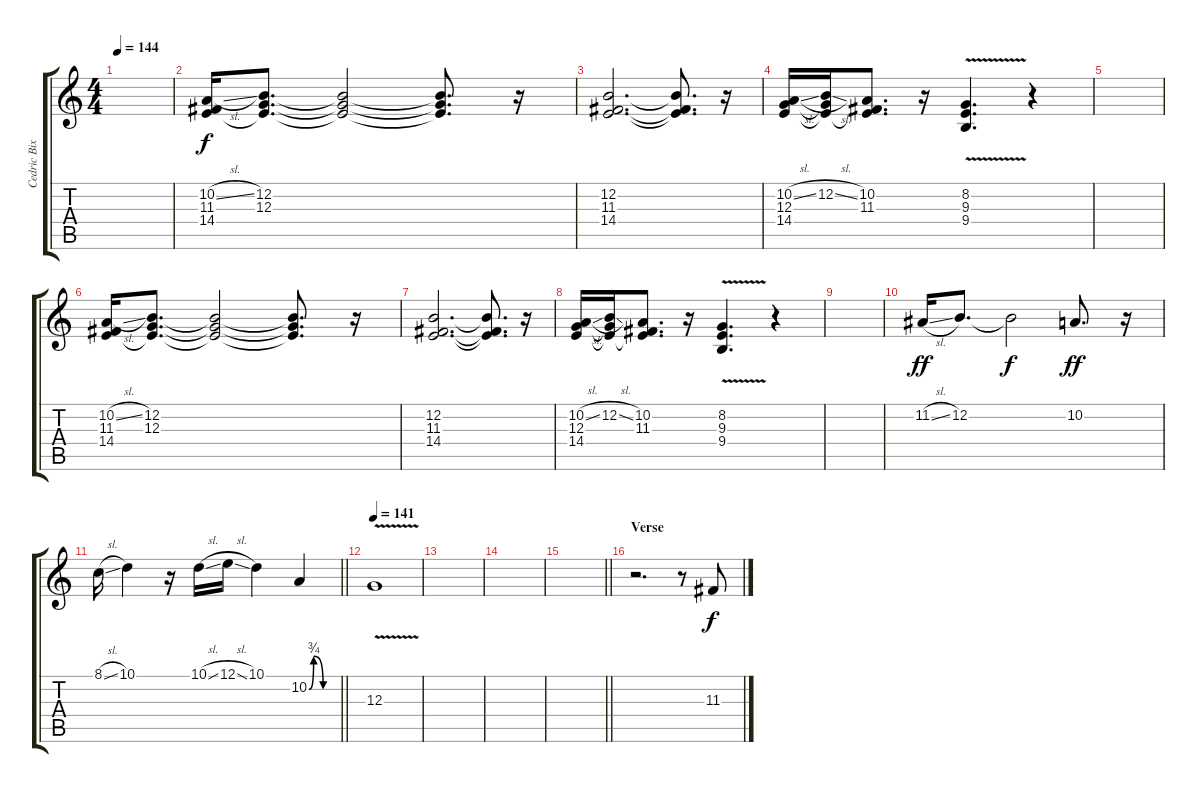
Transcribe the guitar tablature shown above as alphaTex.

\track ("Cedric Bixler-Zavala - Vocals" "Cedric Bix") {instrument flute}
\staff {score tabs}
\tuning (E4 B3 G3 D3 A2 E2) {hide}
\ts (4 4)
\tempo 144
\clef g2
\ks c
|
(10.2{sl} 11.3 14.4).16 (12.2 12.3 14.4{t}).8{d} (12.2{t} 12.3{t} 14.4{t}).2 (12.2{t} 12.3{t} 14.4{t}).8{d} r.16 |
(12.2 11.3 14.4).2{d} (12.2{t} 11.3{t} 14.4{t}).8{d} r.16 |
(10.2{sl} 12.3 14.4).16 (12.2{sl} 12.3{t} 14.4{t}).16 (10.2 11.3 14.4{t}).8{d} r.16 (8.2{v} 9.3{v} 9.4{v}).4{d} r.4 |
|
(10.2{sl} 11.3 14.4).16 (12.2 12.3 14.4{t}).8{d} (12.2{t} 12.3{t} 14.4{t}).2 (12.2{t} 12.3{t} 14.4{t}).8{d} r.16 |
(12.2 11.3 14.4).2{d} (12.2{t} 11.3{t} 14.4{t}).8{d} r.16 |
(10.2{sl} 12.3 14.4).16 (12.2{sl} 12.3{t} 14.4{t}).16 (10.2 11.3 14.4{t}).8{d} r.16 (8.2{v} 9.3{v} 9.4{v}).4{d} r.4 |
|
11.2{sl}.16{dy ff} 12.2.8{d} 12.2{t}.2{dy f} 10.2.8{d dy ff} r.16 |
\barLineRight lightlight
8.1{sl}.16 10.1.4 r.16 10.1{sl}.16 12.1{sl}.16 10.1.4 10.2{be (custom 0 0 10 3 30 0 60 0)}.4 |
\section ("" "")
\tempo 141
12.3{v}.1{volume 0} |
|
|
\barLineRight lightlight
|
\section ("" "Verse")
r.2{d volume 13} r.8 11.3.8{dy f}
